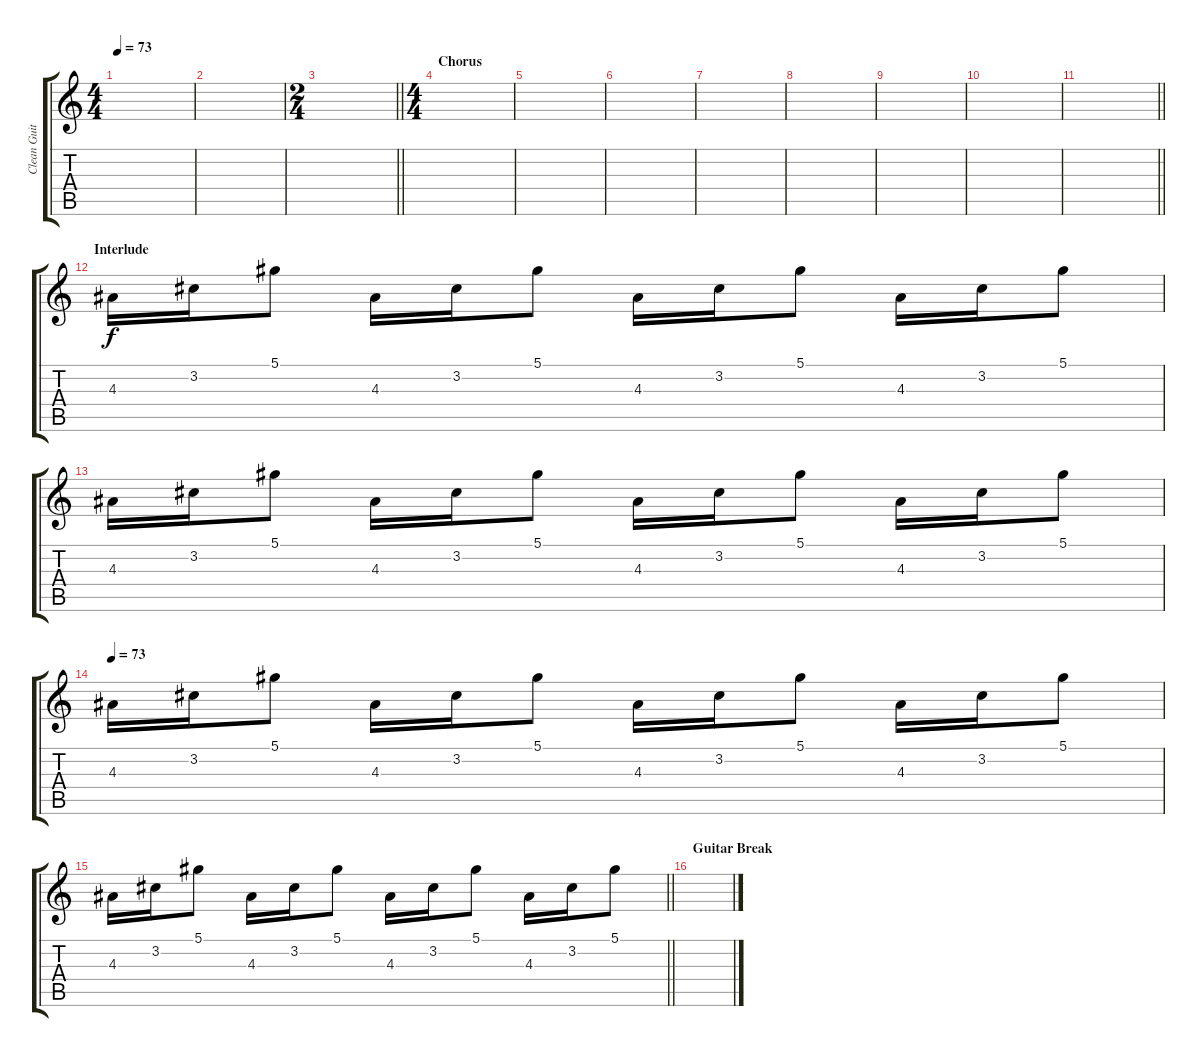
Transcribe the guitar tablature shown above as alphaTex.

\track ("Clean Guitar 2" "Clean Guit") {instrument electricguitarjazz}
\staff {score tabs}
\tuning (Eb4 Bb3 Gb3 Db3 Ab2 Eb2) {hide}
\ts (4 4)
\tempo 73
\clef g2
\ks c
|
|
\ts (2 4)
\barLineRight lightlight
|
\ts (4 4)
\section ("" "Chorus")
|
|
|
|
|
|
|
\barLineRight lightlight
|
\section ("" "Interlude")
4.3.16 3.2.16 5.1.8 4.3.16 3.2.16 5.1.8 4.3.16 3.2.16 5.1.8 4.3.16 3.2.16 5.1.8 |
4.3.16 3.2.16 5.1.8 4.3.16 3.2.16 5.1.8 4.3.16 3.2.16 5.1.8 4.3.16 3.2.16 5.1.8 |
\tempo 73
4.3.16 3.2.16 5.1.8 4.3.16 3.2.16 5.1.8 4.3.16 3.2.16 5.1.8 4.3.16 3.2.16 5.1.8 |
\barLineRight lightlight
4.3.16 3.2.16 5.1.8 4.3.16 3.2.16 5.1.8 4.3.16 3.2.16 5.1.8 4.3.16 3.2.16 5.1.8 |
\section ("" "Guitar Break")
